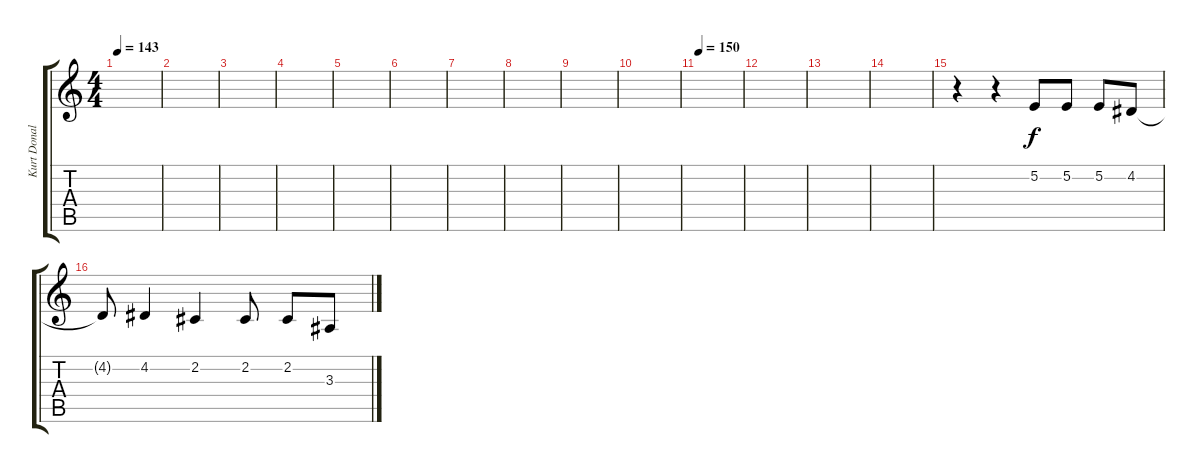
\track ("Kurt Donald Cobain (Voix)" "Kurt Donal") {instrument altosax}
\staff {score tabs}
\tuning (E4 B3 G3 D3 A2 E2) {hide}
\ts (4 4)
\tempo 143
\clef g2
\ks c
|
|
|
|
|
|
|
|
|
|
\tempo 150
|
|
|
|
r.4 r.4 5.2.8 5.2.8 5.2.8 4.2.8 |
4.2{t}.8 4.2.4 2.2.4 2.2.8 2.2.8 3.3.8
